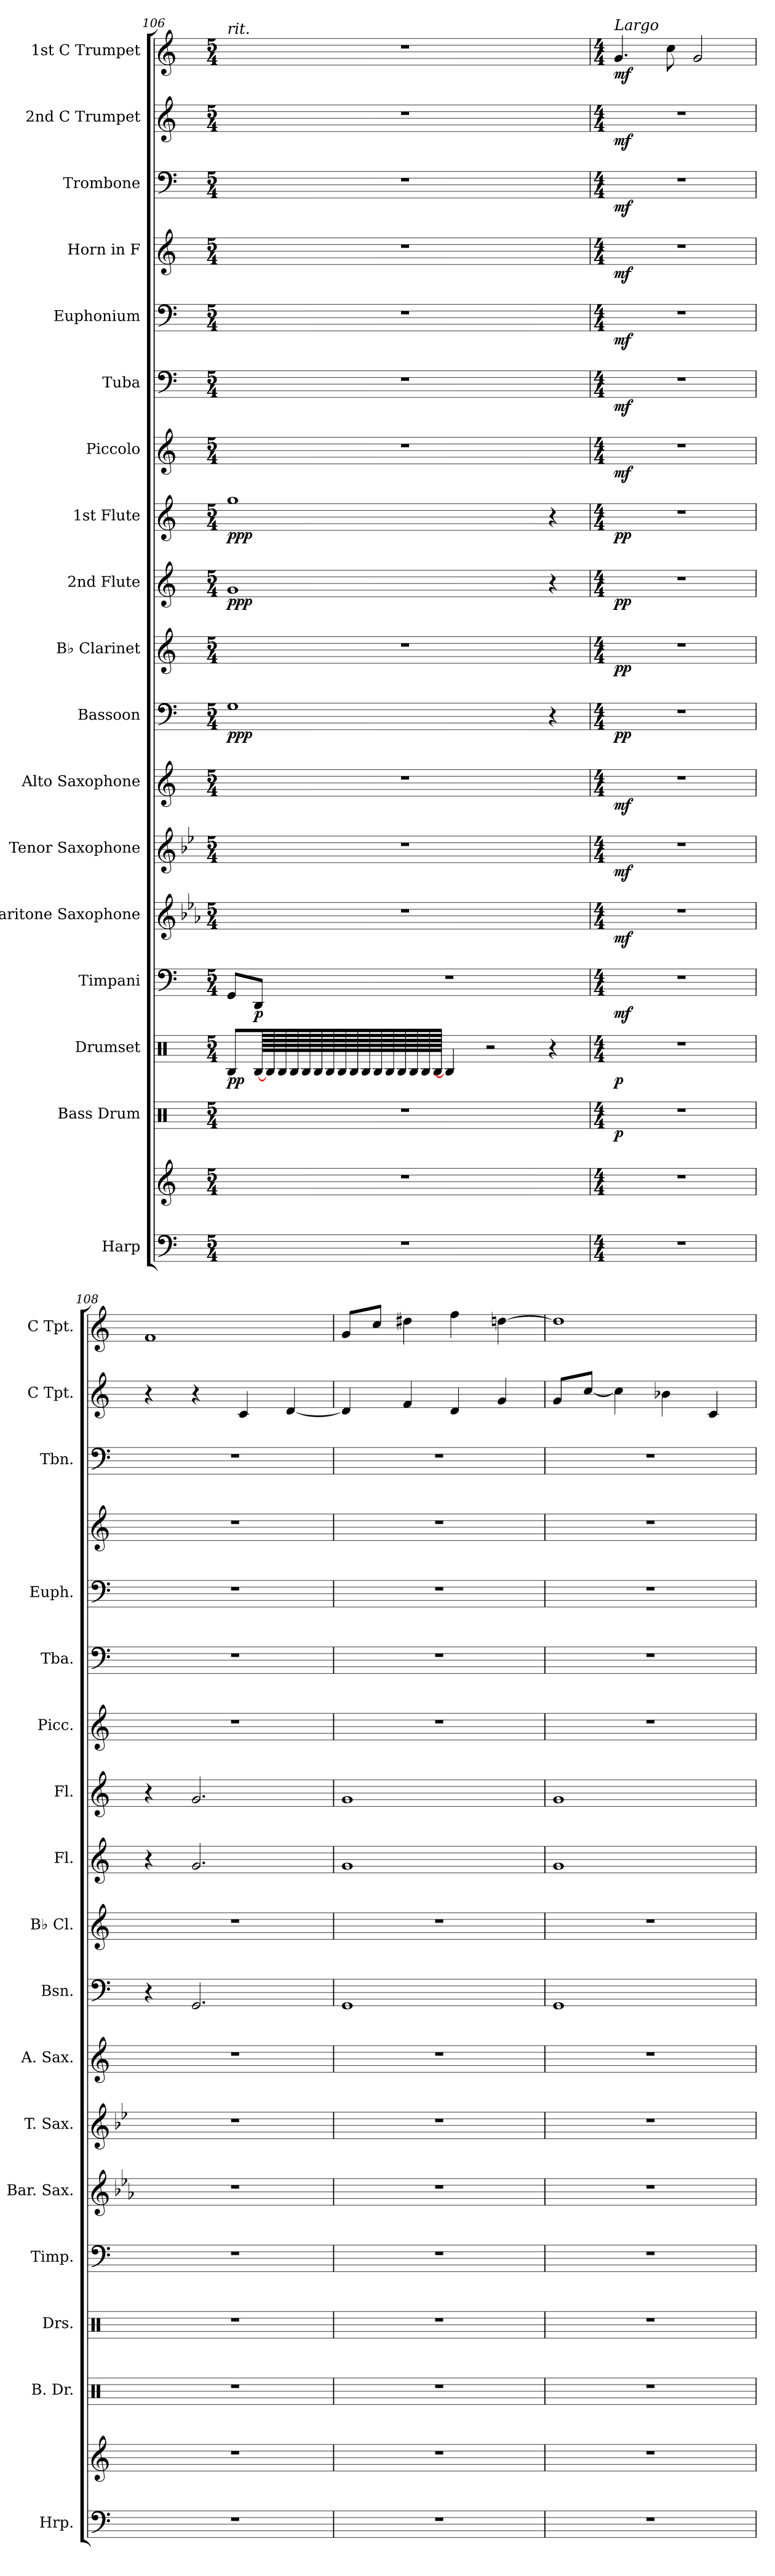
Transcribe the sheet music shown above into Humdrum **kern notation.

**kern	**kern	**dynam	**kern	**dynam	**kern	**dynam	**kern	**dynam	**kern	**dynam	**kern	**dynam	**kern	**dynam	**kern	**dynam	**kern	**dynam	**kern	**dynam	**kern	**dynam	**kern	**dynam	**kern	**dynam	**kern	**dynam	**kern	**dynam	**kern	**dynam	**kern	**dynam	**kern	**dynam
*part18	*part18	*part18	*part17	*part17	*part16	*part16	*part15	*part15	*part14	*part14	*part13	*part13	*part12	*part12	*part11	*part11	*part10	*part10	*part9	*part9	*part8	*part8	*part7	*part7	*part6	*part6	*part5	*part5	*part4	*part4	*part3	*part3	*part2	*part2	*part1	*part1
*staff19	*staff18	*staff18/19	*staff17	*staff17	*staff16	*staff16	*staff15	*staff15	*staff14	*staff14	*staff13	*staff13	*staff12	*staff12	*staff11	*staff11	*staff10	*staff10	*staff9	*staff9	*staff8	*staff8	*staff7	*staff7	*staff6	*staff6	*staff5	*staff5	*staff4	*staff4	*staff3	*staff3	*staff2	*staff2	*staff1	*staff1
*I"Harp	*	*	*I"Bass Drum	*	*I"Drumset	*	*I"Timpani	*	*I"Baritone Saxophone	*	*I"Tenor Saxophone	*	*I"Alto Saxophone	*	*I"Bassoon	*	*I"B♭ Clarinet	*	*I"2nd Flute	*	*I"1st Flute	*	*I"Piccolo	*	*I"Tuba	*	*I"Euphonium	*	*I"Horn in F	*	*I"Trombone	*	*I"2nd C Trumpet	*	*I"1st C Trumpet	*
*I'Hrp.	*	*	*I'B. Dr.	*	*I'Drs.	*	*I'Timp.	*	*I'Bar. Sax.	*	*I'T. Sax.	*	*I'A. Sax.	*	*I'Bsn.	*	*I'B♭ Cl.	*	*I'Fl.	*	*I'Fl.	*	*I'Picc.	*	*I'Tba.	*	*I'Euph.	*	*	*	*I'Tbn.	*	*I'C Tpt.	*	*I'C Tpt.	*
*clefF4	*clefG2	*	*clefX	*	*clefX	*	*clefF4	*	*clefG2	*	*clefG2	*	*clefG2	*	*clefF4	*	*clefG2	*	*clefG2	*	*clefG2	*	*clefG2	*	*clefF4	*	*clefF4	*	*clefG2	*	*clefF4	*	*clefG2	*	*clefG2	*
*	*	*	*	*	*	*	*	*	*ITrd12c21	*	*ITrd8c14	*	*ITrd5c9	*	*	*	*ITrd1c2	*	*	*	*	*	*ITrd-7c-12	*	*	*	*	*	*ITrd4c7	*	*	*	*	*	*	*
*k[]	*k[]	*	*k[]	*	*k[]	*	*k[]	*	*k[b-e-a-]	*	*k[b-e-]	*	*k[b-e-a-]	*	*k[]	*	*k[b-e-]	*	*k[]	*	*k[]	*	*k[]	*	*k[]	*	*k[]	*	*k[b-]	*	*k[]	*	*k[]	*	*k[]	*
*M5/4	*M5/4	*	*M5/4	*	*M5/4	*	*M5/4	*	*M5/4	*	*M5/4	*	*M5/4	*	*M5/4	*	*M5/4	*	*M5/4	*	*M5/4	*	*M5/4	*	*M5/4	*	*M5/4	*	*M5/4	*	*M5/4	*	*M5/4	*	*M5/4	*
*MM50	*MM50	*	*MM50	*	*MM50	*	*MM50	*	*MM50	*	*MM50	*	*MM50	*	*MM50	*	*MM50	*	*MM50	*	*MM50	*	*MM50	*	*MM50	*	*MM50	*	*MM50	*	*MM50	*	*MM50	*	*MM50	*
=106	=106	=106	=106	=106	=106	=106	=106	=106	=106	=106	=106	=106	=106	=106	=106	=106	=106	=106	=106	=106	=106	=106	=106	=106	=106	=106	=106	=106	=106	=106	=106	=106	=106	=106	=106	=106
!	!	!	!	!	!	!	!	!	!	!	!	!	!	!	!	!	!	!	!	!	!	!	!	!	!	!	!	!	!	!	!	!	!	!	!LO:TX:a:i:t=rit.	!
!	!	!	!	!	!	!LO:DY:b	!	!	!	!	!	!	!	!	!	!LO:DY:b	!	!	!	!LO:DY:b	!	!LO:DY:b	!	!	!	!	!	!	!	!	!	!	!	!	!	!
4%5r	4%5r	.	4%5r	.	8RB/L	pp	8GG/L	.	4%5r	.	4%5r	.	4%5r	.	1G	ppp	4%5r	.	1g	ppp	1gg	ppp	4%5r	.	4%5r	.	4%5r	.	4%5r	.	4%5r	.	4%5r	.	4%5r	.
!	!	!	!	!	!	!	!	!LO:DY:b	!	!	!	!	!	!	!	!	!	!	!	!	!	!	!	!	!	!	!	!	!	!	!	!	!	!	!	!
*	*	*	*	*	*tremolo	*	*	*	*	*	*	*	*	*	*	*	*	*	*	*	*	*	*	*	*	*	*	*	*	*	*	*	*	*	*	*
.	.	.	.	.	[128RB/	.	8DD/J	p	.	.	.	.	.	.	.	.	.	.	.	.	.	.	.	.	.	.	.	.	.	.	.	.	.	.	.	.
.	.	.	.	.	128RB/	.	.	.	.	.	.	.	.	.	.	.	.	.	.	.	.	.	.	.	.	.	.	.	.	.	.	.	.	.	.	.
.	.	.	.	.	128RB/	.	.	.	.	.	.	.	.	.	.	.	.	.	.	.	.	.	.	.	.	.	.	.	.	.	.	.	.	.	.	.
.	.	.	.	.	128RB/	.	.	.	.	.	.	.	.	.	.	.	.	.	.	.	.	.	.	.	.	.	.	.	.	.	.	.	.	.	.	.
.	.	.	.	.	128RB/	.	.	.	.	.	.	.	.	.	.	.	.	.	.	.	.	.	.	.	.	.	.	.	.	.	.	.	.	.	.	.
.	.	.	.	.	128RB/	.	.	.	.	.	.	.	.	.	.	.	.	.	.	.	.	.	.	.	.	.	.	.	.	.	.	.	.	.	.	.
.	.	.	.	.	128RB/	.	.	.	.	.	.	.	.	.	.	.	.	.	.	.	.	.	.	.	.	.	.	.	.	.	.	.	.	.	.	.
.	.	.	.	.	128RB/	.	.	.	.	.	.	.	.	.	.	.	.	.	.	.	.	.	.	.	.	.	.	.	.	.	.	.	.	.	.	.
.	.	.	.	.	128RB/	.	.	.	.	.	.	.	.	.	.	.	.	.	.	.	.	.	.	.	.	.	.	.	.	.	.	.	.	.	.	.
.	.	.	.	.	128RB/	.	.	.	.	.	.	.	.	.	.	.	.	.	.	.	.	.	.	.	.	.	.	.	.	.	.	.	.	.	.	.
.	.	.	.	.	128RB/	.	.	.	.	.	.	.	.	.	.	.	.	.	.	.	.	.	.	.	.	.	.	.	.	.	.	.	.	.	.	.
.	.	.	.	.	128RB/	.	.	.	.	.	.	.	.	.	.	.	.	.	.	.	.	.	.	.	.	.	.	.	.	.	.	.	.	.	.	.
.	.	.	.	.	128RB/	.	.	.	.	.	.	.	.	.	.	.	.	.	.	.	.	.	.	.	.	.	.	.	.	.	.	.	.	.	.	.
.	.	.	.	.	128RB/	.	.	.	.	.	.	.	.	.	.	.	.	.	.	.	.	.	.	.	.	.	.	.	.	.	.	.	.	.	.	.
.	.	.	.	.	128RB/	.	.	.	.	.	.	.	.	.	.	.	.	.	.	.	.	.	.	.	.	.	.	.	.	.	.	.	.	.	.	.
.	.	.	.	.	128RB/JJJJJ	.	.	.	.	.	.	.	.	.	.	.	.	.	.	.	.	.	.	.	.	.	.	.	.	.	.	.	.	.	.	.
*	*	*	*	*	*Xtremolo	*	*	*	*	*	*	*	*	*	*	*	*	*	*	*	*	*	*	*	*	*	*	*	*	*	*	*	*	*	*	*
.	.	.	.	.	4RB/]	.	1r	.	.	.	.	.	.	.	.	.	.	.	.	.	.	.	.	.	.	.	.	.	.	.	.	.	.	.	.	.
.	.	.	.	.	2r	.	.	.	.	.	.	.	.	.	.	.	.	.	.	.	.	.	.	.	.	.	.	.	.	.	.	.	.	.	.	.
.	.	.	.	.	4r	.	.	.	.	.	.	.	.	.	4r	.	.	.	4r	.	4r	.	.	.	.	.	.	.	.	.	.	.	.	.	.	.
=107	=107	=107	=107	=107	=107	=107	=107	=107	=107	=107	=107	=107	=107	=107	=107	=107	=107	=107	=107	=107	=107	=107	=107	=107	=107	=107	=107	=107	=107	=107	=107	=107	=107	=107	=107	=107
*M4/4	*M4/4	*	*M4/4	*	*M4/4	*	*M4/4	*	*M4/4	*	*M4/4	*	*M4/4	*	*M4/4	*	*M4/4	*	*M4/4	*	*M4/4	*	*M4/4	*	*M4/4	*	*M4/4	*	*M4/4	*	*M4/4	*	*M4/4	*	*M4/4	*
*	*	*	*	*	*	*	*	*	*	*	*	*	*	*	*	*	*	*	*	*	*	*	*	*	*	*	*	*	*	*	*	*	*	*	*MM64	*
!	!	!	!	!	!	!	!	!	!	!	!	!	!	!	!	!	!	!	!	!	!	!	!	!	!	!	!	!	!	!	!	!	!	!	!LO:TX:a:i:t=Largo	!
!	!	!LO:DY:b=2	!	!	!	!	!	!	!	!	!	!	!	!	!	!	!	!	!	!	!	!	!	!	!	!	!	!	!	!	!	!	!	!	!	!
!	!	!LO:DY:n=1:b	!	!LO:DY:b	!	!LO:DY:b	!	!LO:DY:b	!	!LO:DY:b	!	!LO:DY:b	!	!LO:DY:b	!	!LO:DY:b	!	!LO:DY:b	!	!LO:DY:b	!	!LO:DY:b	!	!LO:DY:b	!	!LO:DY:b	!	!LO:DY:b	!	!LO:DY:b	!	!LO:DY:b	!	!LO:DY:b	!	!LO:DY:b
1r	1r	mf mf	1r	p	1r	p	1r	mf	1r	mf	1r	mf	1r	mf	1r	pp	1r	pp	1r	pp	1r	pp	1r	mf	1r	mf	1r	mf	1r	mf	1r	mf	1r	mf	4.g/	mf
.	.	.	.	.	.	.	.	.	.	.	.	.	.	.	.	.	.	.	.	.	.	.	.	.	.	.	.	.	.	.	.	.	.	.	8cc\	.
.	.	.	.	.	.	.	.	.	.	.	.	.	.	.	.	.	.	.	.	.	.	.	.	.	.	.	.	.	.	.	.	.	.	.	2g/	.
=108	=108	=108	=108	=108	=108	=108	=108	=108	=108	=108	=108	=108	=108	=108	=108	=108	=108	=108	=108	=108	=108	=108	=108	=108	=108	=108	=108	=108	=108	=108	=108	=108	=108	=108	=108	=108
*	*	*	*	*	*	*	*	*	*	*	*	*	*	*	*	*	*	*	*	*	*	*	*	*	*	*	*	*	*	*	*	*	*	*	*MM64	*
1r	1r	.	1r	.	1r	.	1r	.	1r	.	1r	.	1r	.	4r	.	1r	.	4r	.	4r	.	1r	.	1r	.	1r	.	1r	.	1r	.	4r	.	1f	.
.	.	.	.	.	.	.	.	.	.	.	.	.	.	.	2.GG/	.	.	.	2.g/	.	2.g/	.	.	.	.	.	.	.	.	.	.	.	4r	.	.	.
.	.	.	.	.	.	.	.	.	.	.	.	.	.	.	.	.	.	.	.	.	.	.	.	.	.	.	.	.	.	.	.	.	4c/	.	.	.
.	.	.	.	.	.	.	.	.	.	.	.	.	.	.	.	.	.	.	.	.	.	.	.	.	.	.	.	.	.	.	.	.	[4d/	.	.	.
!!LO:PB:g=z
=109	=109	=109	=109	=109	=109	=109	=109	=109	=109	=109	=109	=109	=109	=109	=109	=109	=109	=109	=109	=109	=109	=109	=109	=109	=109	=109	=109	=109	=109	=109	=109	=109	=109	=109	=109	=109
1r	1r	.	1r	.	1r	.	1r	.	1r	.	1r	.	1r	.	1GG	.	1r	.	1g	.	1g	.	1r	.	1r	.	1r	.	1r	.	1r	.	4d/]	.	8g/L	.
.	.	.	.	.	.	.	.	.	.	.	.	.	.	.	.	.	.	.	.	.	.	.	.	.	.	.	.	.	.	.	.	.	.	.	8cc/J	.
.	.	.	.	.	.	.	.	.	.	.	.	.	.	.	.	.	.	.	.	.	.	.	.	.	.	.	.	.	.	.	.	.	4f/	.	4dd#X\	.
.	.	.	.	.	.	.	.	.	.	.	.	.	.	.	.	.	.	.	.	.	.	.	.	.	.	.	.	.	.	.	.	.	4d/	.	4ff\	.
.	.	.	.	.	.	.	.	.	.	.	.	.	.	.	.	.	.	.	.	.	.	.	.	.	.	.	.	.	.	.	.	.	4g/	.	[4ddn\	.
=110	=110	=110	=110	=110	=110	=110	=110	=110	=110	=110	=110	=110	=110	=110	=110	=110	=110	=110	=110	=110	=110	=110	=110	=110	=110	=110	=110	=110	=110	=110	=110	=110	=110	=110	=110	=110
1r	1r	.	1r	.	1r	.	1r	.	1r	.	1r	.	1r	.	1GG	.	1r	.	1g	.	1g	.	1r	.	1r	.	1r	.	1r	.	1r	.	8g/L	.	1dd]	.
.	.	.	.	.	.	.	.	.	.	.	.	.	.	.	.	.	.	.	.	.	.	.	.	.	.	.	.	.	.	.	.	.	[8cc/J	.	.	.
.	.	.	.	.	.	.	.	.	.	.	.	.	.	.	.	.	.	.	.	.	.	.	.	.	.	.	.	.	.	.	.	.	4cc\]	.	.	.
.	.	.	.	.	.	.	.	.	.	.	.	.	.	.	.	.	.	.	.	.	.	.	.	.	.	.	.	.	.	.	.	.	4b-X\	.	.	.
.	.	.	.	.	.	.	.	.	.	.	.	.	.	.	.	.	.	.	.	.	.	.	.	.	.	.	.	.	.	.	.	.	4c/	.	.	.
=	=	=	=	=	=	=	=	=	=	=	=	=	=	=	=	=	=	=	=	=	=	=	=	=	=	=	=	=	=	=	=	=	=	=	=	=
*-	*-	*-	*-	*-	*-	*-	*-	*-	*-	*-	*-	*-	*-	*-	*-	*-	*-	*-	*-	*-	*-	*-	*-	*-	*-	*-	*-	*-	*-	*-	*-	*-	*-	*-	*-	*-
